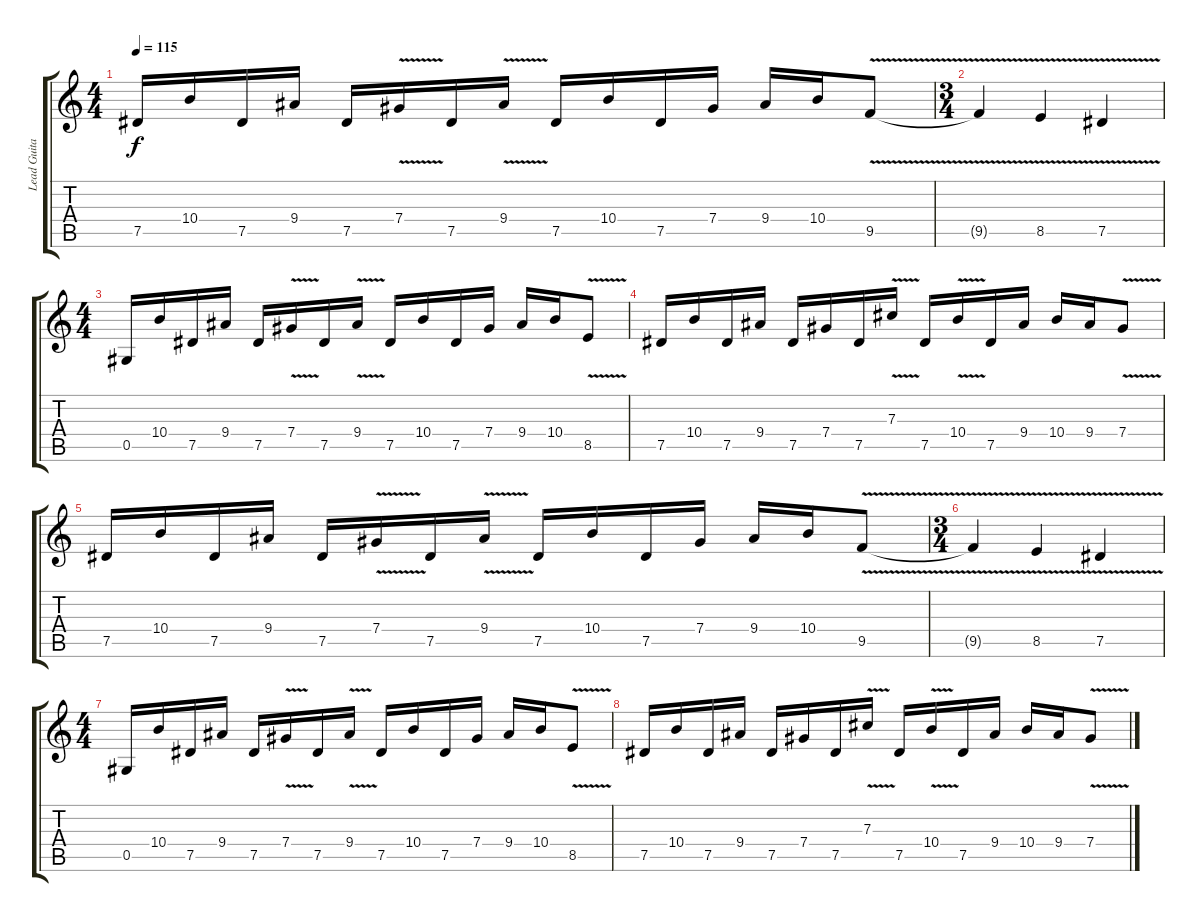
\track ("Lead Guitar" "Lead Guita") {instrument overdrivenguitar}
\staff {score tabs}
\tuning (Eb4 Bb3 Gb3 Db3 Ab2 Eb2) {hide}
\ts (4 4)
\tempo 115
\clef g2
\ks c
7.5.16{dy f} 10.4.16 7.5.16 9.4.16 7.5.16 7.4{v}.16 7.5.16 9.4{v}.16 7.5.16 10.4.16 7.5.16 7.4.16 9.4.16 10.4.16 9.5{v}.8 |
\ts (3 4)
9.5{t}.4 8.5{v}.4 7.5{v}.4 |
\ts (4 4)
0.5.16 10.4.16 7.5.16 9.4.16 7.5.16 7.4{v}.16 7.5.16 9.4{v}.16 7.5.16 10.4.16 7.5.16 7.4.16 9.4.16 10.4.16 8.5{v}.8 |
7.5.16 10.4.16 7.5.16 9.4.16 7.5.16 7.4.16 7.5.16 7.3{v}.16 7.5.16 10.4{v}.16 7.5.16 9.4.16 10.4.16 9.4.16 7.4{v}.8 |
7.5.16 10.4.16 7.5.16 9.4.16 7.5.16 7.4{v}.16 7.5.16 9.4{v}.16 7.5.16 10.4.16 7.5.16 7.4.16 9.4.16 10.4.16 9.5{v}.8 |
\ts (3 4)
9.5{t}.4 8.5{v}.4 7.5{v}.4 |
\ts (4 4)
0.5.16 10.4.16 7.5.16 9.4.16 7.5.16 7.4{v}.16 7.5.16 9.4{v}.16 7.5.16 10.4.16 7.5.16 7.4.16 9.4.16 10.4.16 8.5{v}.8 |
7.5.16 10.4.16 7.5.16 9.4.16 7.5.16 7.4.16 7.5.16 7.3{v}.16 7.5.16 10.4{v}.16 7.5.16 9.4.16 10.4.16 9.4.16 7.4{v}.8
